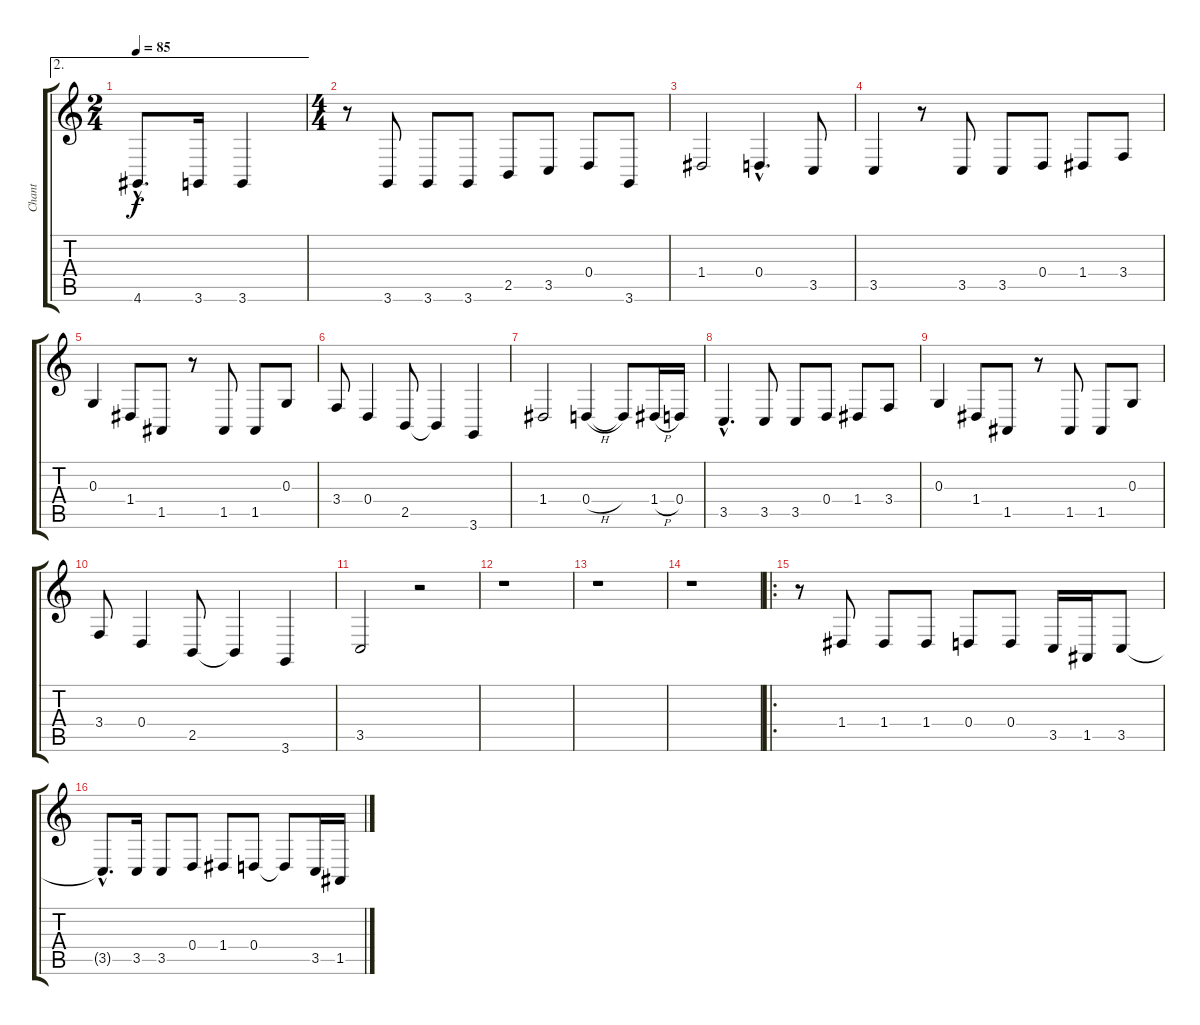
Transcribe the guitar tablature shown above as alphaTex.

\track ("Chant" "Chant") {instrument altosax}
\staff {score tabs}
\tuning (E4 B3 G3 D3 A2 E2) {hide}
\ae 2
\ts (2 4)
\tempo 85
\clef g2
\ks c
4.6{hac}.8{d dy f} 3.6.16 3.6.4 |
\ts (4 4)
r.8 3.6.8 3.6.8 3.6.8 2.5.8 3.5.8 0.4.8 3.6.8 |
1.4.2 0.4{hac}.4{d} 3.5.8 |
3.5.4 r.8 3.5.8 3.5.8 0.4.8 1.4.8 3.4.8 |
0.3.4 1.4.8 1.5.8 r.8 1.5.8 1.5.8 0.3.8 |
3.4.8 0.4.4 2.5.8 2.5{t}.4 3.6.4 |
1.4.2 0.4{h}.4 0.4{t}.8 1.4{h}.16 0.4.16 |
3.5{hac}.4{d} 3.5.8 3.5.8 0.4.8 1.4.8 3.4.8 |
0.3.4 1.4.8 1.5.8 r.8 1.5.8 1.5.8 0.3.8 |
3.4.8 0.4.4 2.5.8 2.5{t}.4 3.6.4 |
3.5.2 r.2 |
r.1 |
r.1 |
r.1 |
\ro
r.8 1.4.8 1.4.8 1.4.8 0.4.8 0.4.8 3.5.16 1.5.16 3.5.8 |
3.5{hac t}.8{d} 3.5.16 3.5.8 0.4.8 1.4.8 0.4.8 0.4{t}.8 3.5.16 1.5.16
